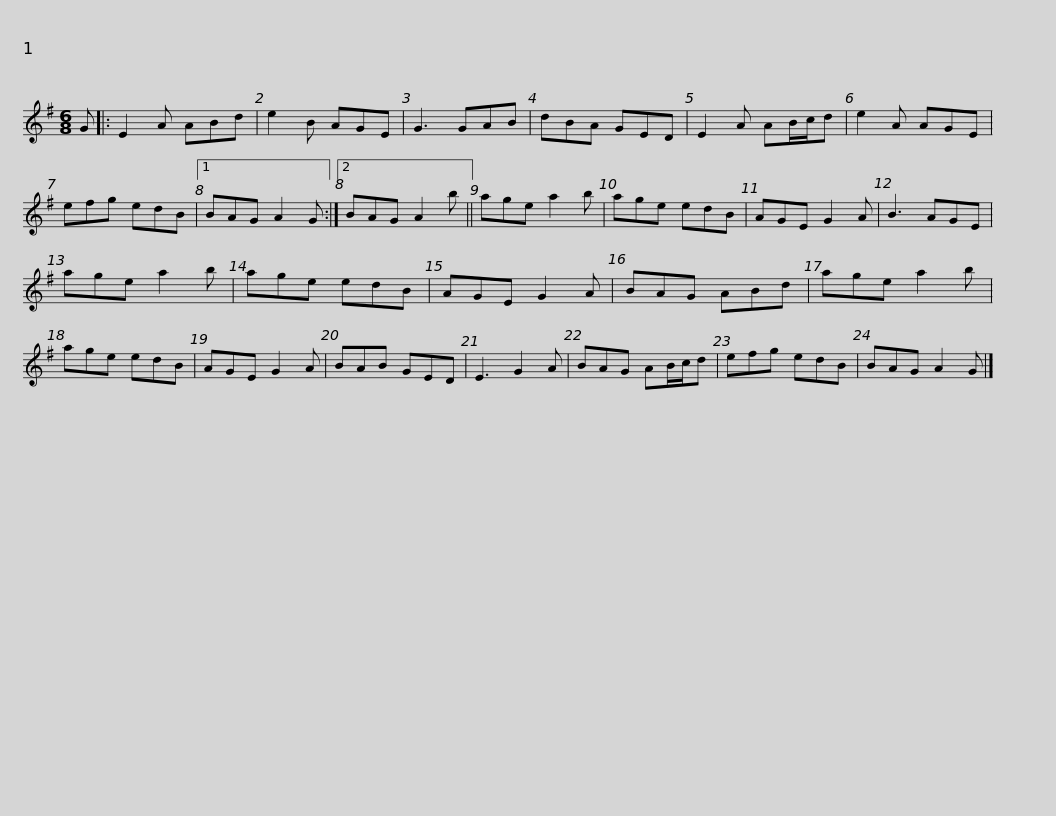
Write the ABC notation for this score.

X:1
L:1/8
M:6/8
I:linebreak $
K:G
V:1 treble
V:1
 G |: E2 A ABd | e2 B AGE | G3 GAB | dBA GED | %5
 E2 A AB/c/d | e2 A AGE | efg edB |1$ BAG A2 G :|2 BAG A2 b || %10
 age a2 b | age edB | AGE G2 A | B3 AGE | age a2 b | %15
 age edB |$ AGE G2 A | BAG ABd | age a2 b | age edB | %20
 AGE G2 A | BAB GED | E3 G2 A | BAG AB/c/d |$ efg edB | %25
 BAG A2 G |] %26
